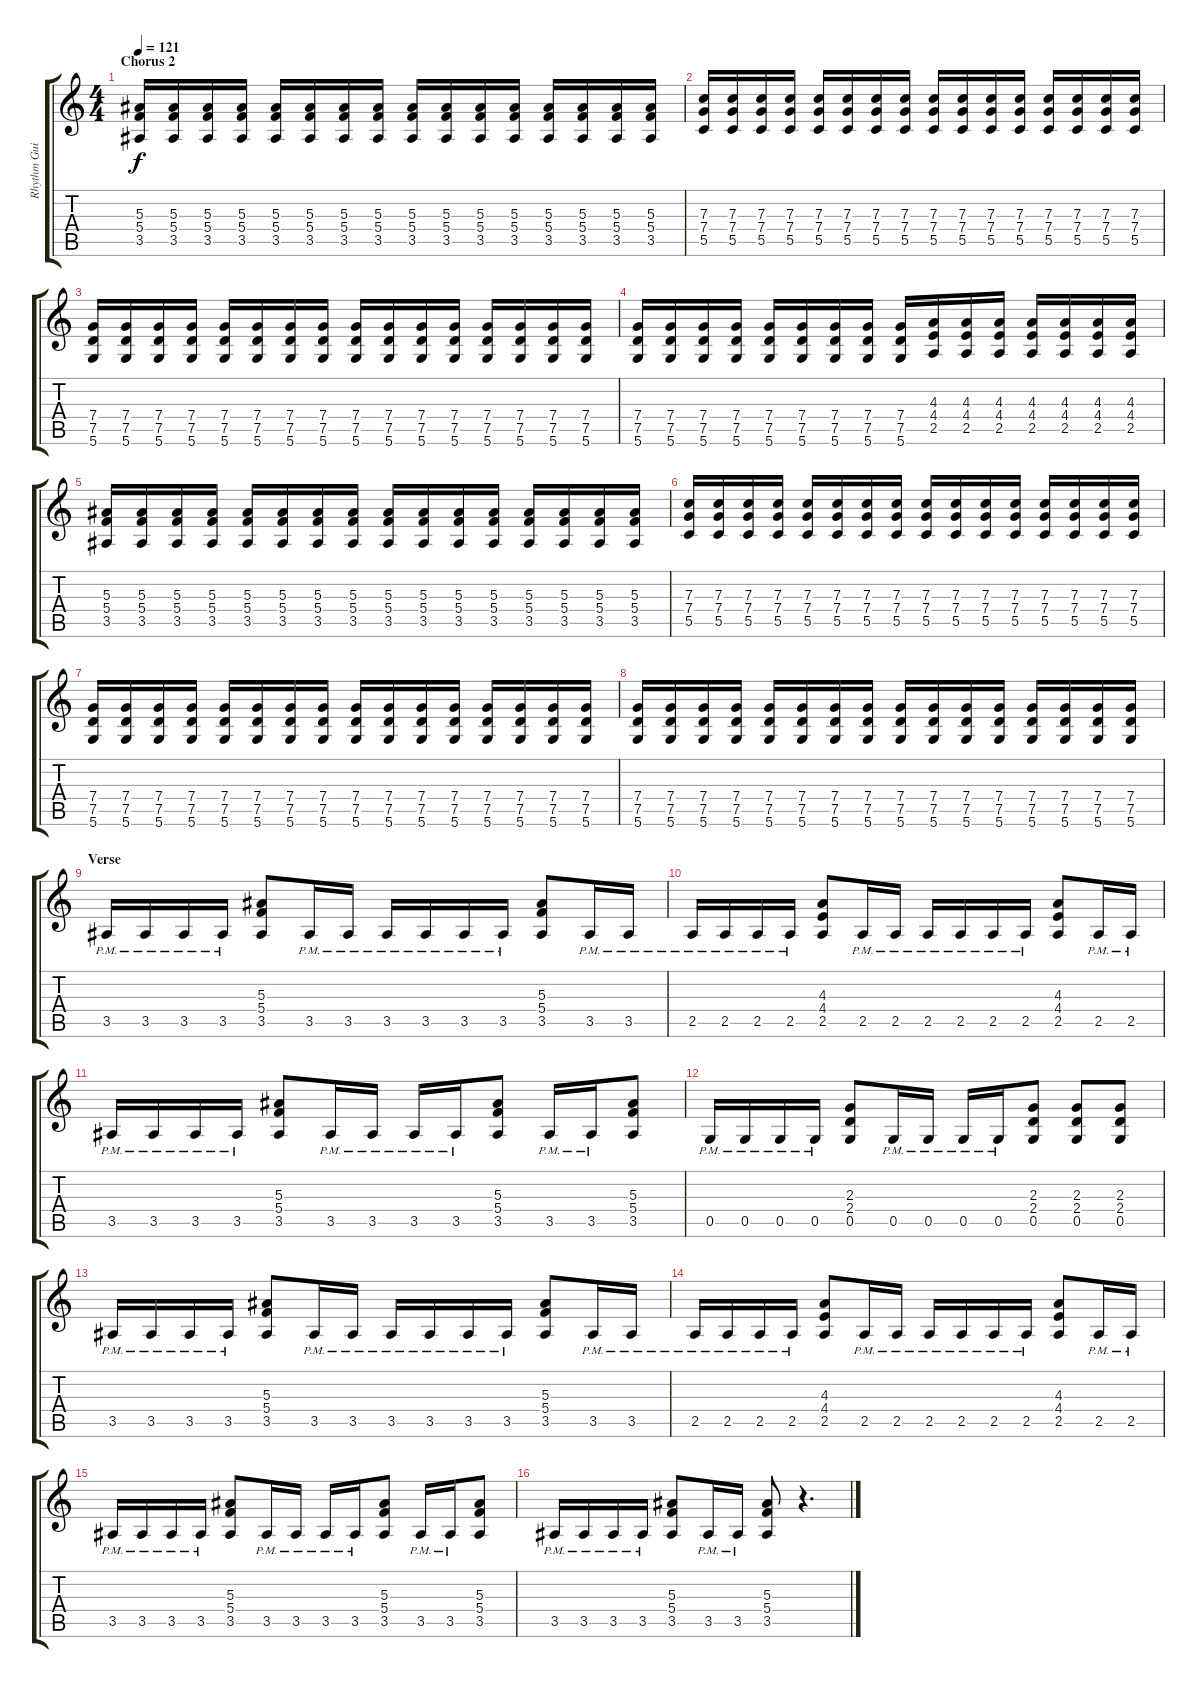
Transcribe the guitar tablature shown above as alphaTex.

\track ("Rhythm Guitar" "Rhythm Gui") {instrument overdrivenguitar}
\staff {score tabs}
\tuning (D4 A3 F3 C3 G2 D2) {hide}
\ts (4 4)
\section ("" "Chorus 2")
\tempo 121
\clef g2
\ks c
(5.3 5.4 3.5).16{dy f} (5.3 5.4 3.5).16 (5.3 5.4 3.5).16 (5.3 5.4 3.5).16 (5.3 5.4 3.5).16 (5.3 5.4 3.5).16 (5.3 5.4 3.5).16 (5.3 5.4 3.5).16 (5.3 5.4 3.5).16 (5.3 5.4 3.5).16 (5.3 5.4 3.5).16 (5.3 5.4 3.5).16 (5.3 5.4 3.5).16 (5.3 5.4 3.5).16 (5.3 5.4 3.5).16 (5.3 5.4 3.5).16 |
(7.3 7.4 5.5).16 (7.3 7.4 5.5).16 (7.3 7.4 5.5).16 (7.3 7.4 5.5).16 (7.3 7.4 5.5).16 (7.3 7.4 5.5).16 (7.3 7.4 5.5).16 (7.3 7.4 5.5).16 (7.3 7.4 5.5).16 (7.3 7.4 5.5).16 (7.3 7.4 5.5).16 (7.3 7.4 5.5).16 (7.3 7.4 5.5).16 (7.3 7.4 5.5).16 (7.3 7.4 5.5).16 (7.3 7.4 5.5).16 |
(7.4 7.5 5.6).16 (7.4 7.5 5.6).16 (7.4 7.5 5.6).16 (7.4 7.5 5.6).16 (7.4 7.5 5.6).16 (7.4 7.5 5.6).16 (7.4 7.5 5.6).16 (7.4 7.5 5.6).16 (7.4 7.5 5.6).16 (7.4 7.5 5.6).16 (7.4 7.5 5.6).16 (7.4 7.5 5.6).16 (7.4 7.5 5.6).16 (7.4 7.5 5.6).16 (7.4 7.5 5.6).16 (7.4 7.5 5.6).16 |
(7.4 7.5 5.6).16 (7.4 7.5 5.6).16 (7.4 7.5 5.6).16 (7.4 7.5 5.6).16 (7.4 7.5 5.6).16 (7.4 7.5 5.6).16 (7.4 7.5 5.6).16 (7.4 7.5 5.6).16 (7.4 7.5 5.6).16 (4.3 4.4 2.5).16 (4.3 4.4 2.5).16 (4.3 4.4 2.5).16 (4.3 4.4 2.5).16 (4.3 4.4 2.5).16 (4.3 4.4 2.5).16 (4.3 4.4 2.5).16 |
(5.3 5.4 3.5).16 (5.3 5.4 3.5).16 (5.3 5.4 3.5).16 (5.3 5.4 3.5).16 (5.3 5.4 3.5).16 (5.3 5.4 3.5).16 (5.3 5.4 3.5).16 (5.3 5.4 3.5).16 (5.3 5.4 3.5).16 (5.3 5.4 3.5).16 (5.3 5.4 3.5).16 (5.3 5.4 3.5).16 (5.3 5.4 3.5).16 (5.3 5.4 3.5).16 (5.3 5.4 3.5).16 (5.3 5.4 3.5).16 |
(7.3 7.4 5.5).16 (7.3 7.4 5.5).16 (7.3 7.4 5.5).16 (7.3 7.4 5.5).16 (7.3 7.4 5.5).16 (7.3 7.4 5.5).16 (7.3 7.4 5.5).16 (7.3 7.4 5.5).16 (7.3 7.4 5.5).16 (7.3 7.4 5.5).16 (7.3 7.4 5.5).16 (7.3 7.4 5.5).16 (7.3 7.4 5.5).16 (7.3 7.4 5.5).16 (7.3 7.4 5.5).16 (7.3 7.4 5.5).16 |
(7.4 7.5 5.6).16 (7.4 7.5 5.6).16 (7.4 7.5 5.6).16 (7.4 7.5 5.6).16 (7.4 7.5 5.6).16 (7.4 7.5 5.6).16 (7.4 7.5 5.6).16 (7.4 7.5 5.6).16 (7.4 7.5 5.6).16 (7.4 7.5 5.6).16 (7.4 7.5 5.6).16 (7.4 7.5 5.6).16 (7.4 7.5 5.6).16 (7.4 7.5 5.6).16 (7.4 7.5 5.6).16 (7.4 7.5 5.6).16 |
(7.4 7.5 5.6).16 (7.4 7.5 5.6).16 (7.4 7.5 5.6).16 (7.4 7.5 5.6).16 (7.4 7.5 5.6).16 (7.4 7.5 5.6).16 (7.4 7.5 5.6).16 (7.4 7.5 5.6).16 (7.4 7.5 5.6).16 (7.4 7.5 5.6).16 (7.4 7.5 5.6).16 (7.4 7.5 5.6).16 (7.4 7.5 5.6).16 (7.4 7.5 5.6).16 (7.4 7.5 5.6).16 (7.4 7.5 5.6).16 |
\section ("" "Verse")
3.5{pm}.16 3.5{pm}.16 3.5{pm}.16 3.5{pm}.16 (5.3 5.4 3.5).8 3.5{pm}.16 3.5{pm}.16 3.5{pm}.16 3.5{pm}.16 3.5{pm}.16 3.5{pm}.16 (5.3 5.4 3.5).8 3.5{pm}.16 3.5{pm}.16 |
2.5{pm}.16 2.5{pm}.16 2.5{pm}.16 2.5{pm}.16 (4.3 4.4 2.5).8 2.5{pm}.16 2.5{pm}.16 2.5{pm}.16 2.5{pm}.16 2.5{pm}.16 2.5{pm}.16 (4.3 4.4 2.5).8 2.5{pm}.16 2.5{pm}.16 |
3.5{pm}.16 3.5{pm}.16 3.5{pm}.16 3.5{pm}.16 (5.3 5.4 3.5).8 3.5{pm}.16 3.5{pm}.16 3.5{pm}.16 3.5{pm}.16 (5.3 5.4 3.5).8 3.5{pm}.16 3.5{pm}.16 (5.3 5.4 3.5).8 |
0.5{pm}.16 0.5{pm}.16 0.5{pm}.16 0.5{pm}.16 (2.3 2.4 0.5).8 0.5{pm}.16 0.5{pm}.16 0.5{pm}.16 0.5{pm}.16 (2.3 2.4 0.5).8 (2.3 2.4 0.5).8 (2.3 2.4 0.5).8 |
3.5{pm}.16 3.5{pm}.16 3.5{pm}.16 3.5{pm}.16 (5.3 5.4 3.5).8 3.5{pm}.16 3.5{pm}.16 3.5{pm}.16 3.5{pm}.16 3.5{pm}.16 3.5{pm}.16 (5.3 5.4 3.5).8 3.5{pm}.16 3.5{pm}.16 |
2.5{pm}.16 2.5{pm}.16 2.5{pm}.16 2.5{pm}.16 (4.3 4.4 2.5).8 2.5{pm}.16 2.5{pm}.16 2.5{pm}.16 2.5{pm}.16 2.5{pm}.16 2.5{pm}.16 (4.3 4.4 2.5).8 2.5{pm}.16 2.5{pm}.16 |
3.5{pm}.16 3.5{pm}.16 3.5{pm}.16 3.5{pm}.16 (5.3 5.4 3.5).8 3.5{pm}.16 3.5{pm}.16 3.5{pm}.16 3.5{pm}.16 (5.3 5.4 3.5).8 3.5{pm}.16 3.5{pm}.16 (5.3 5.4 3.5).8 |
3.5{pm}.16 3.5{pm}.16 3.5{pm}.16 3.5{pm}.16 (5.3 5.4 3.5).8 3.5{pm}.16 3.5{pm}.16 (5.3 5.4 3.5).8 r.4{d}
